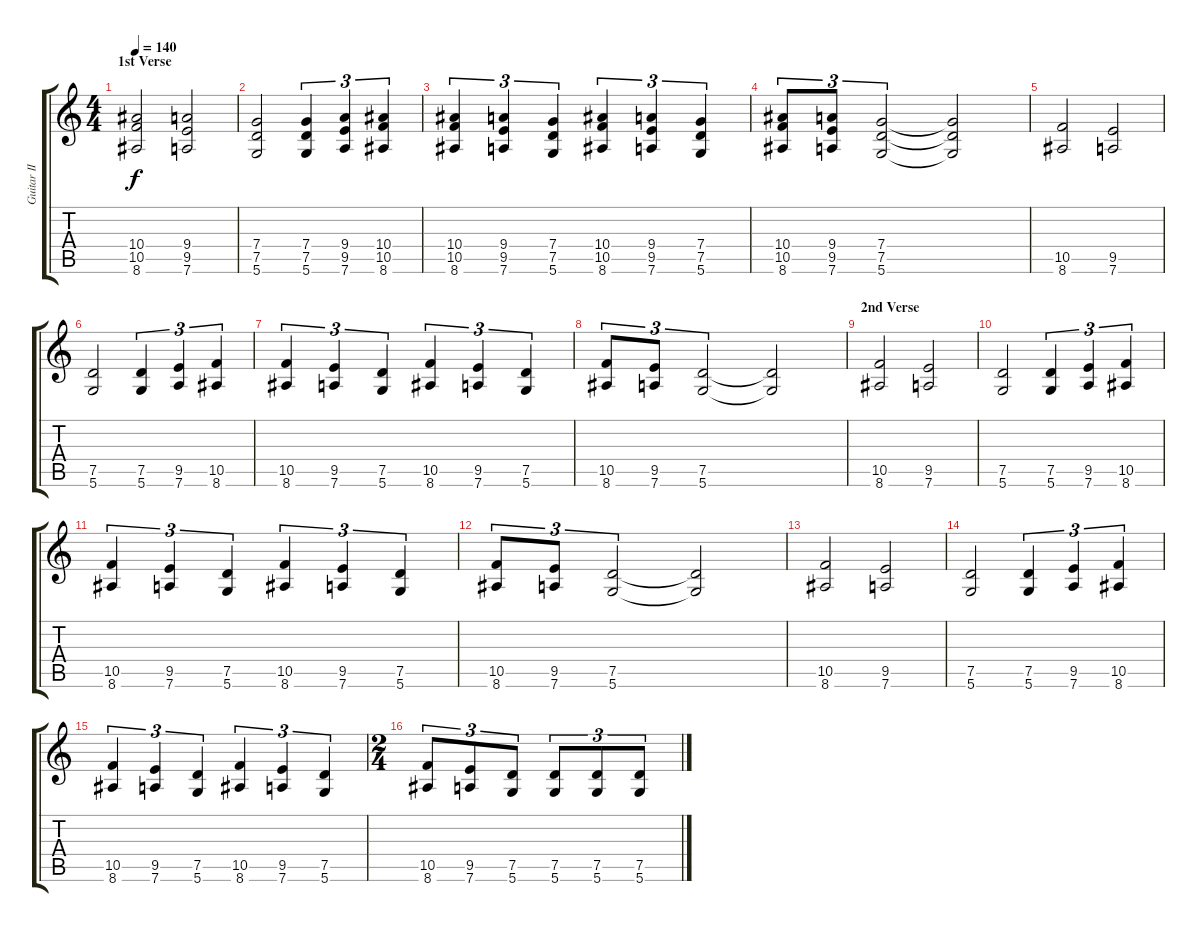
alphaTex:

\track ("Guitar II" "Guitar II") {instrument distortionguitar}
\staff {score tabs}
\tuning (D4 A3 F3 C3 G2 D2) {hide}
\ts (4 4)
\section ("" "1st Verse")
\tempo 140
\clef g2
\ks c
(10.4 10.5 8.6).2{dy f} (9.4 9.5 7.6).2 |
(7.4 7.5 5.6).2 (7.4 7.5 5.6).4{tu (3 2)} (9.4 9.5 7.6).4{tu (3 2)} (10.4 10.5 8.6).4{tu (3 2)} |
(10.4 10.5 8.6).4{tu (3 2)} (9.4 9.5 7.6).4{tu (3 2)} (7.4 7.5 5.6).4{tu (3 2)} (10.4 10.5 8.6).4{tu (3 2)} (9.4 9.5 7.6).4{tu (3 2)} (7.4 7.5 5.6).4{tu (3 2)} |
(10.4 10.5 8.6).8{tu (3 2)} (9.4 9.5 7.6).8{tu (3 2)} (7.4 7.5 5.6).2{tu (3 2)} (7.4{t} 7.5{t} 5.6{t}).2 |
(10.5 8.6).2 (9.5 7.6).2 |
(7.5 5.6).2 (7.5 5.6).4{tu (3 2)} (9.5 7.6).4{tu (3 2)} (10.5 8.6).4{tu (3 2)} |
(10.5 8.6).4{tu (3 2)} (9.5 7.6).4{tu (3 2)} (7.5 5.6).4{tu (3 2)} (10.5 8.6).4{tu (3 2)} (9.5 7.6).4{tu (3 2)} (7.5 5.6).4{tu (3 2)} |
(10.5 8.6).8{tu (3 2)} (9.5 7.6).8{tu (3 2)} (7.5 5.6).2{tu (3 2)} (7.5{t} 5.6{t}).2 |
\section ("" "2nd Verse")
(10.5 8.6).2 (9.5 7.6).2 |
(7.5 5.6).2 (7.5 5.6).4{tu (3 2)} (9.5 7.6).4{tu (3 2)} (10.5 8.6).4{tu (3 2)} |
(10.5 8.6).4{tu (3 2)} (9.5 7.6).4{tu (3 2)} (7.5 5.6).4{tu (3 2)} (10.5 8.6).4{tu (3 2)} (9.5 7.6).4{tu (3 2)} (7.5 5.6).4{tu (3 2)} |
(10.5 8.6).8{tu (3 2)} (9.5 7.6).8{tu (3 2)} (7.5 5.6).2{tu (3 2)} (7.5{t} 5.6{t}).2 |
(10.5 8.6).2 (9.5 7.6).2 |
(7.5 5.6).2 (7.5 5.6).4{tu (3 2)} (9.5 7.6).4{tu (3 2)} (10.5 8.6).4{tu (3 2)} |
(10.5 8.6).4{tu (3 2)} (9.5 7.6).4{tu (3 2)} (7.5 5.6).4{tu (3 2)} (10.5 8.6).4{tu (3 2)} (9.5 7.6).4{tu (3 2)} (7.5 5.6).4{tu (3 2)} |
\ts (2 4)
(10.5 8.6).8{tu (3 2)} (9.5 7.6).8{tu (3 2)} (7.5 5.6).8{tu (3 2)} (7.5 5.6).8{tu (3 2)} (7.5 5.6).8{tu (3 2)} (7.5 5.6).8{tu (3 2)}
